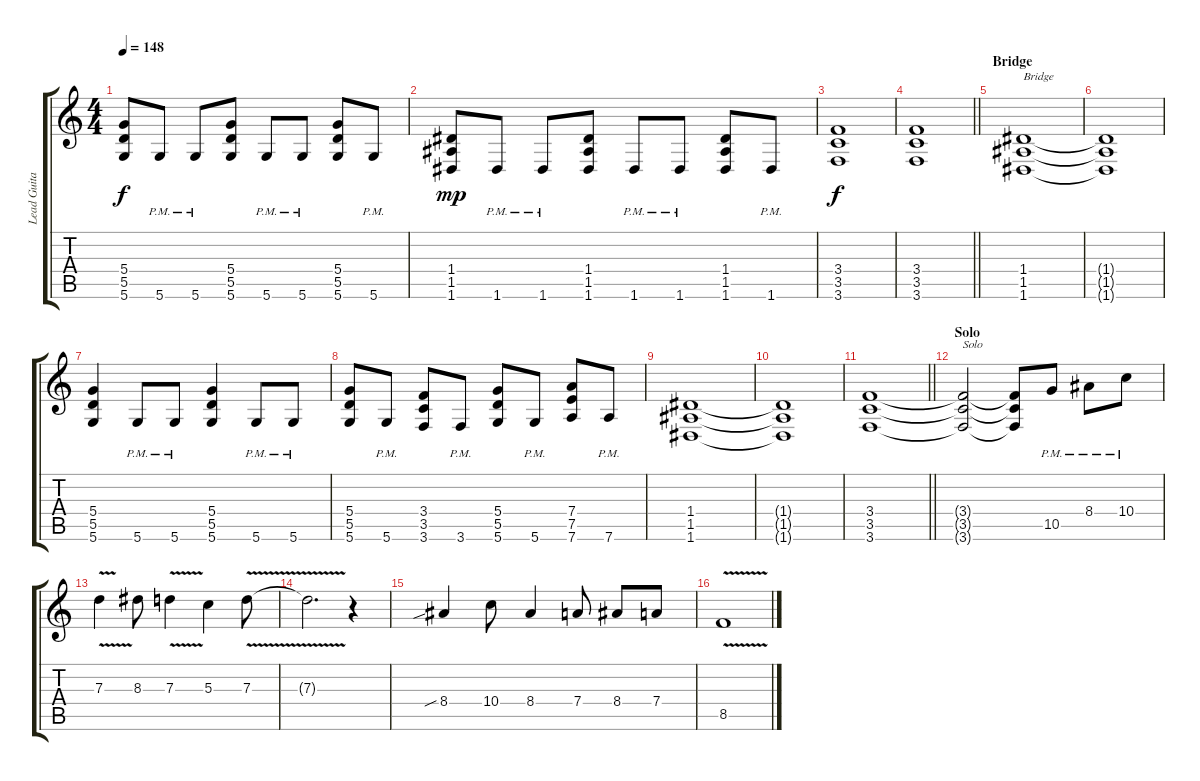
\track ("Lead Guitar" "Lead Guita") {instrument overdrivenguitar}
\staff {score tabs}
\tuning (E4 B3 G3 D3 A2 D2) {hide}
\ts (4 4)
\tempo 148
\clef g2
\ks c
(5.4 5.5 5.6).8{dy f} 5.6{pm}.8 5.6{pm}.8 (5.4 5.5 5.6).8 5.6{pm}.8 5.6{pm}.8 (5.4 5.5 5.6).8 5.6{pm}.8 |
(1.4 1.5 1.6).8{dy mp} 1.6{pm}.8 1.6{pm}.8 (1.4 1.5 1.6).8 1.6{pm}.8 1.6{pm}.8 (1.4 1.5 1.6).8 1.6{pm}.8 |
(3.4 3.5 3.6).1{dy f} |
\barLineRight lightlight
(3.4 3.5 3.6).1 |
\section ("" "Bridge")
(1.4 1.5 1.6).1{txt "Bridge"} |
(1.4{t} 1.5{t} 1.6{t}).1 |
(5.4 5.5 5.6).4 5.6{pm}.8 5.6{pm}.8 (5.4 5.5 5.6).4 5.6{pm}.8 5.6{pm}.8 |
(5.4 5.5 5.6).8 5.6{pm}.8 (3.4 3.5 3.6).8 3.6{pm}.8 (5.4 5.5 5.6).8 5.6{pm}.8 (7.4 7.5 7.6).8 7.6{pm}.8 |
(1.4 1.5 1.6).1 |
(1.4{t} 1.5{t} 1.6{t}).1 |
\barLineRight lightlight
(3.4 3.5 3.6).1 |
\section ("" "Solo")
(3.4{t} 3.5{t} 3.6{t}).2{txt "Solo"} (3.4{t} 3.5{t} 3.6{t}).8 10.5{pm}.8 8.4{pm}.8 10.4{pm}.8 |
7.3{v}.4 8.3.8 7.3{v}.4 5.3.4 7.3{v}.8 |
7.3{t}.2{d} r.4 |
8.4{sib}.4 10.4.8 8.4.4 7.4.8 8.4.8 7.4.8 |
8.5{v}.1
